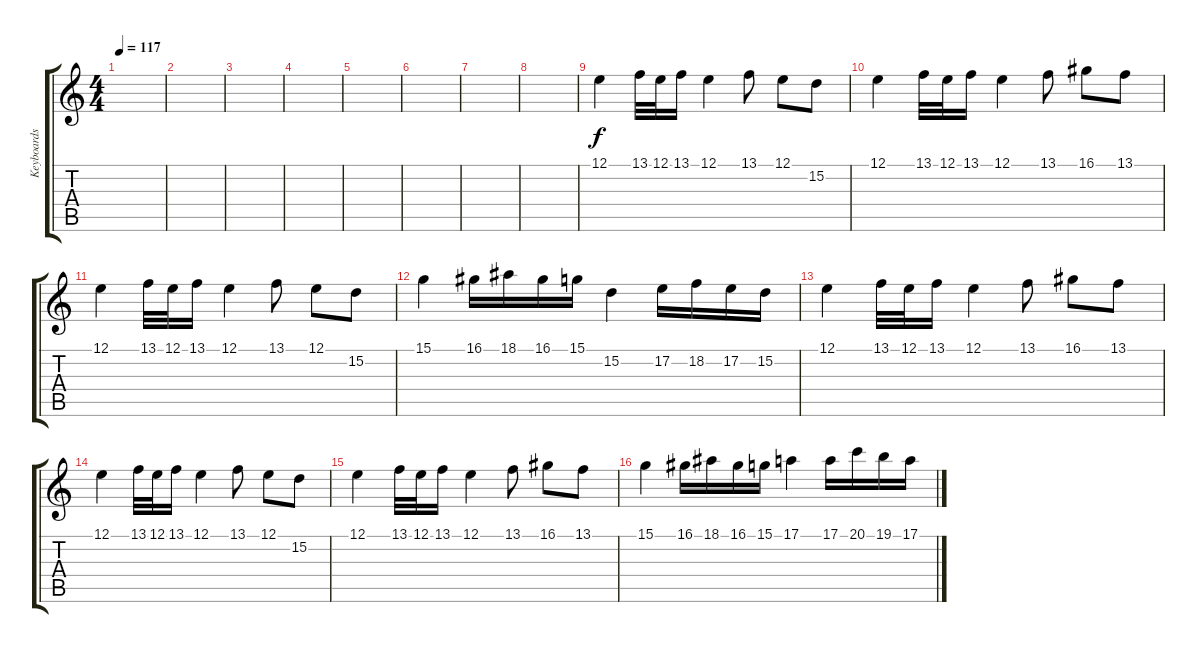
\track ("Keyboards" "Keyboards") {instrument reedorgan}
\staff {score tabs}
\tuning (E4 B3 G3 D3 A2 E2) {hide}
\ts (4 4)
\tempo 117
\clef g2
\ks c
|
|
|
|
|
|
|
|
12.1.4 13.1.32 12.1.32 13.1.16 12.1.4 13.1.8 12.1.8 15.2.8 |
12.1.4 13.1.32 12.1.32 13.1.16 12.1.4 13.1.8 16.1.8 13.1.8 |
12.1.4 13.1.32 12.1.32 13.1.16 12.1.4 13.1.8 12.1.8 15.2.8 |
15.1.4 16.1.16 18.1.16 16.1.16 15.1.16 15.2.4 17.2.16 18.2.16 17.2.16 15.2.16 |
12.1.4 13.1.32 12.1.32 13.1.16 12.1.4 13.1.8 16.1.8 13.1.8 |
12.1.4 13.1.32 12.1.32 13.1.16 12.1.4 13.1.8 12.1.8 15.2.8 |
12.1.4 13.1.32 12.1.32 13.1.16 12.1.4 13.1.8 16.1.8 13.1.8 |
15.1.4 16.1.16 18.1.16 16.1.16 15.1.16 17.1.4 17.1.16 20.1.16 19.1.16 17.1.16
